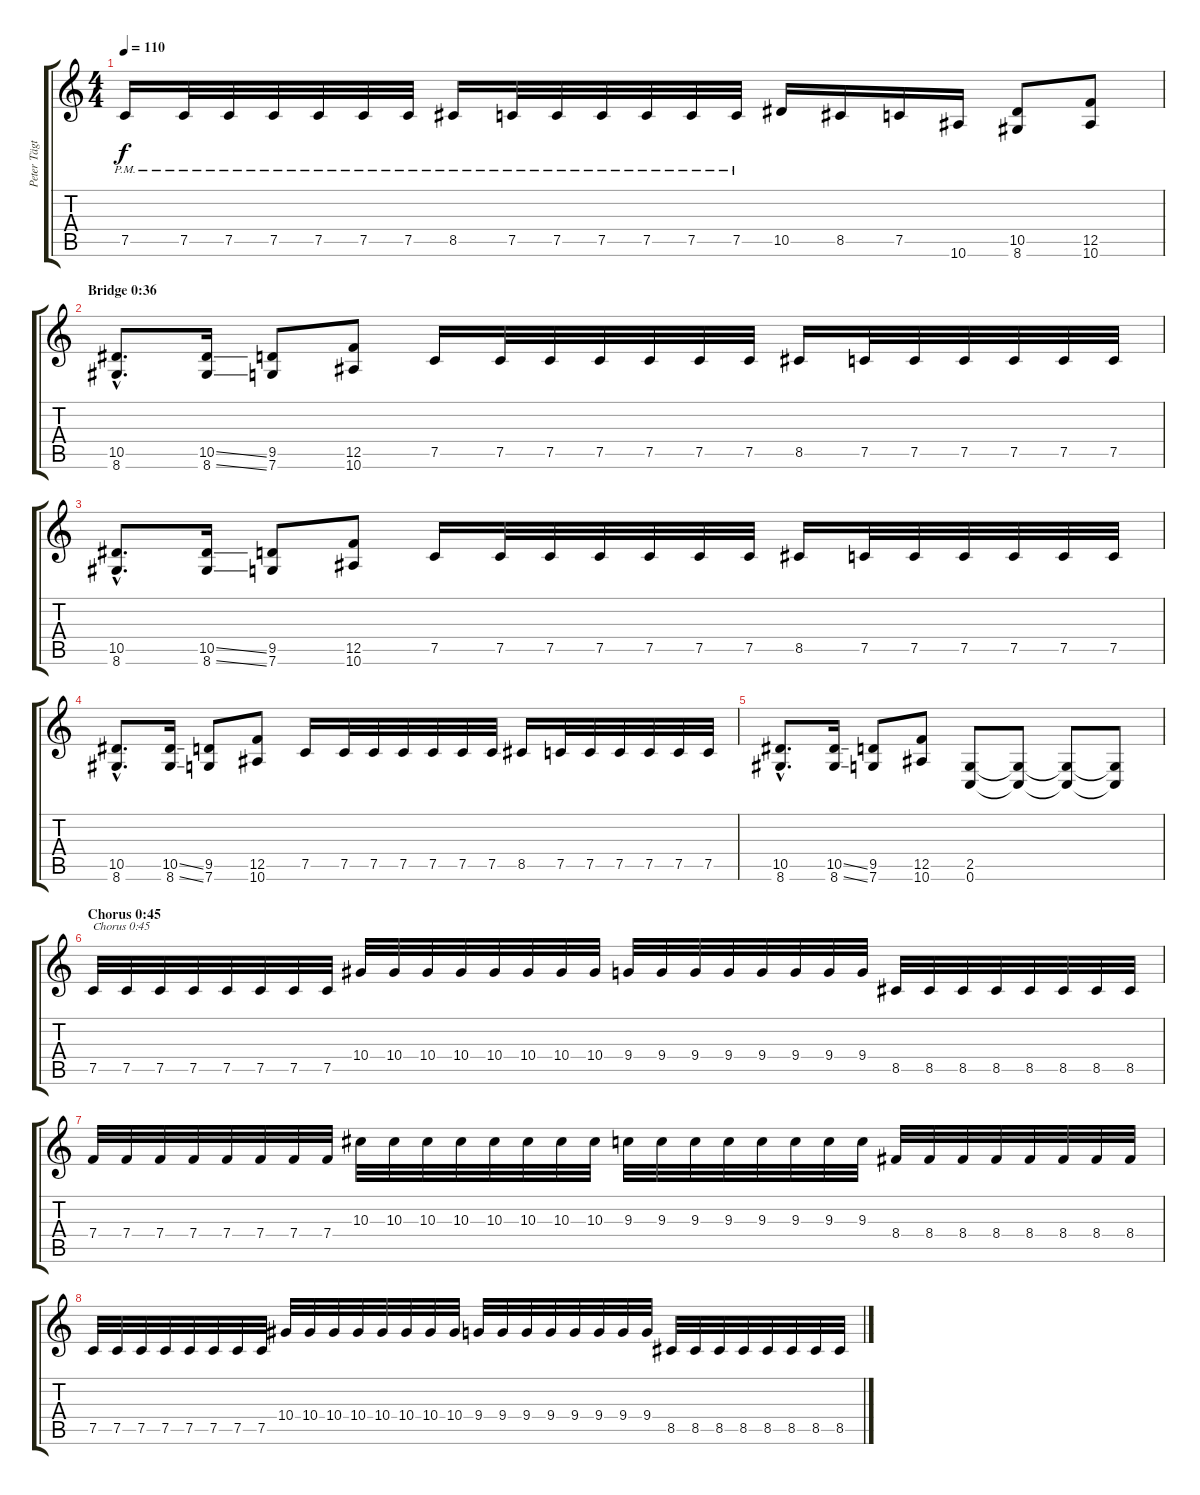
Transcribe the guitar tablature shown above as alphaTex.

\track ("Peter Tägtgren (Rhythm)" "Peter Tägt") {instrument distortionguitar}
\staff {score tabs}
\tuning (C4 G3 Eb3 Bb2 F2 C2) {hide}
\ts (4 4)
\tempo 110
\clef g2
\ks c
7.5{pm}.16{dy f} 7.5{pm}.32 7.5{pm}.32 7.5{pm}.32 7.5{pm}.32 7.5{pm}.32 7.5{pm}.32 8.5{pm}.16 7.5{pm}.32 7.5{pm}.32 7.5{pm}.32 7.5{pm}.32 7.5{pm}.32 7.5{pm}.32 10.5.16 8.5.16 7.5.16 10.6.16 (10.5 8.6).8 (12.5 10.6).8 |
\section ("" "Bridge 0:36")
(10.5{hac} 8.6{hac}).8{d} (10.5{ss} 8.6{ss}).16 (9.5 7.6).8 (12.5 10.6).8 7.5.16 7.5.32 7.5.32 7.5.32 7.5.32 7.5.32 7.5.32 8.5.16 7.5.32 7.5.32 7.5.32 7.5.32 7.5.32 7.5.32 |
(10.5{hac} 8.6{hac}).8{d} (10.5{ss} 8.6{ss}).16 (9.5 7.6).8 (12.5 10.6).8 7.5.16 7.5.32 7.5.32 7.5.32 7.5.32 7.5.32 7.5.32 8.5.16 7.5.32 7.5.32 7.5.32 7.5.32 7.5.32 7.5.32 |
(10.5{hac} 8.6{hac}).8{d} (10.5{ss} 8.6{ss}).16 (9.5 7.6).8 (12.5 10.6).8 7.5.16 7.5.32 7.5.32 7.5.32 7.5.32 7.5.32 7.5.32 8.5.16 7.5.32 7.5.32 7.5.32 7.5.32 7.5.32 7.5.32 |
(10.5{hac} 8.6{hac}).8{d} (10.5{ss} 8.6{ss}).16 (9.5 7.6).8 (12.5 10.6).8 (2.5 0.6).8 (2.5{t} 0.6{t}).8 (2.5{t} 0.6{t}).8 (2.5{t} 0.6{t}).8 |
\section ("" "Chorus 0:45")
7.5.32{txt "Chorus 0:45"} 7.5.32 7.5.32 7.5.32 7.5.32 7.5.32 7.5.32 7.5.32 10.4.32 10.4.32 10.4.32 10.4.32 10.4.32 10.4.32 10.4.32 10.4.32 9.4.32 9.4.32 9.4.32 9.4.32 9.4.32 9.4.32 9.4.32 9.4.32 8.5.32 8.5.32 8.5.32 8.5.32 8.5.32 8.5.32 8.5.32 8.5.32 |
7.4.32 7.4.32 7.4.32 7.4.32 7.4.32 7.4.32 7.4.32 7.4.32 10.3.32 10.3.32 10.3.32 10.3.32 10.3.32 10.3.32 10.3.32 10.3.32 9.3.32 9.3.32 9.3.32 9.3.32 9.3.32 9.3.32 9.3.32 9.3.32 8.4.32 8.4.32 8.4.32 8.4.32 8.4.32 8.4.32 8.4.32 8.4.32 |
7.5.32 7.5.32 7.5.32 7.5.32 7.5.32 7.5.32 7.5.32 7.5.32 10.4.32 10.4.32 10.4.32 10.4.32 10.4.32 10.4.32 10.4.32 10.4.32 9.4.32 9.4.32 9.4.32 9.4.32 9.4.32 9.4.32 9.4.32 9.4.32 8.5.32 8.5.32 8.5.32 8.5.32 8.5.32 8.5.32 8.5.32 8.5.32
